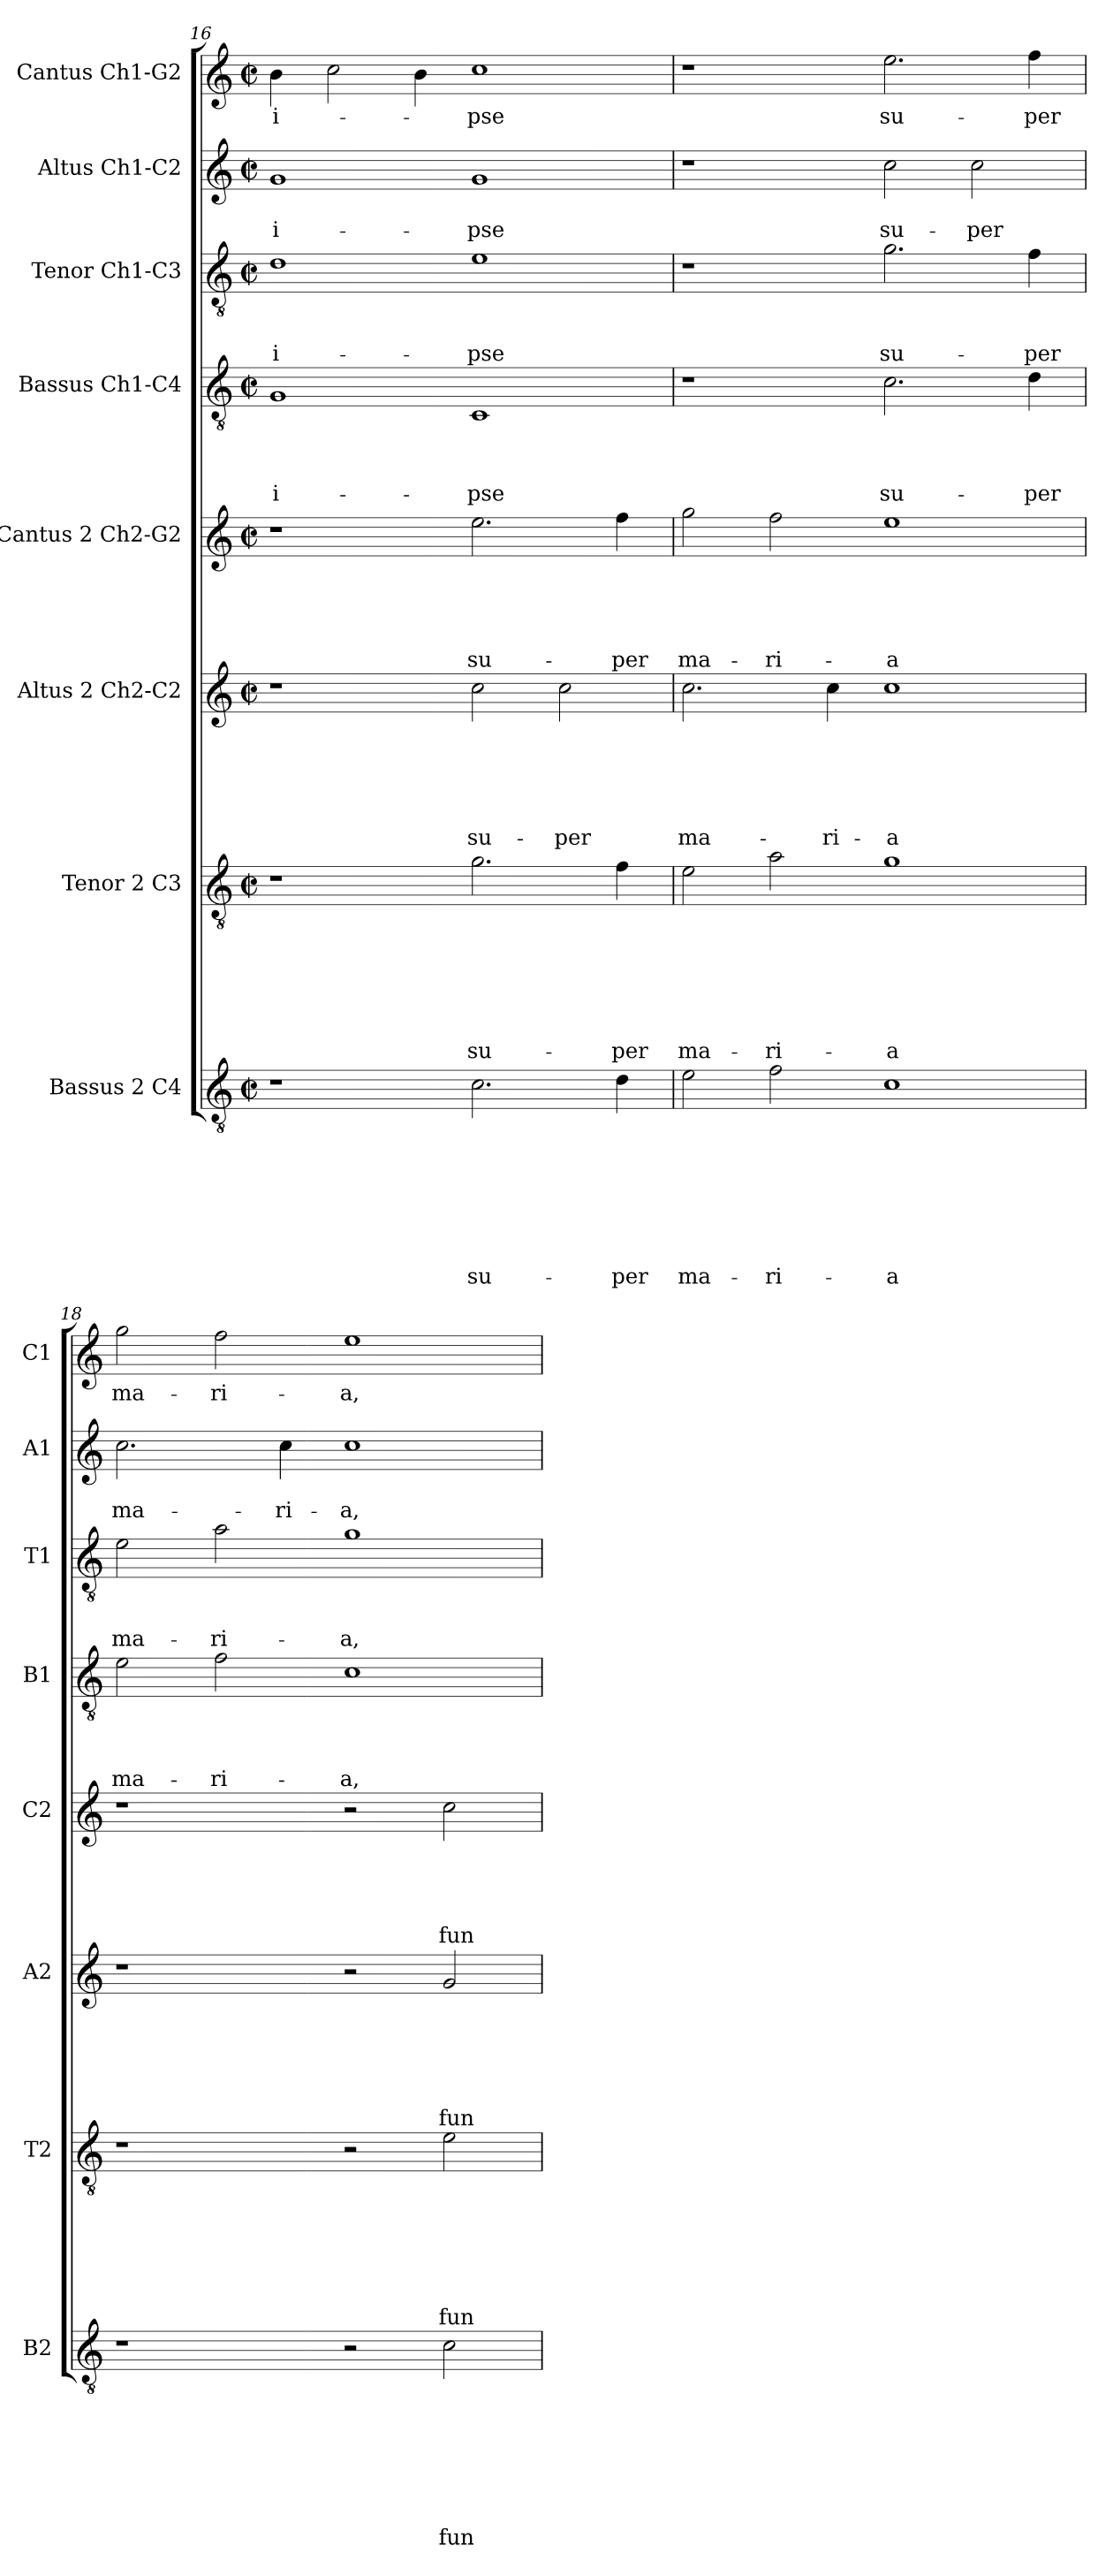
**kern	**text	**text	**text	**text	**text	**text	**text	**text	**kern	**text	**text	**text	**text	**text	**text	**text	**kern	**text	**text	**text	**text	**text	**text	**kern	**text	**text	**text	**text	**text	**kern	**text	**text	**text	**text	**kern	**text	**text	**text	**kern	**text	**text	**kern	**text
*part8	*part8	*part8	*part8	*part8	*part8	*part8	*part8	*part8	*part7	*part7	*part7	*part7	*part7	*part7	*part7	*part7	*part6	*part6	*part6	*part6	*part6	*part6	*part6	*part5	*part5	*part5	*part5	*part5	*part5	*part4	*part4	*part4	*part4	*part4	*part3	*part3	*part3	*part3	*part2	*part2	*part2	*part1	*part1
*staff8	*staff8	*staff8	*staff8	*staff8	*staff8	*staff8	*staff8	*staff8	*staff7	*staff7	*staff7	*staff7	*staff7	*staff7	*staff7	*staff7	*staff6	*staff6	*staff6	*staff6	*staff6	*staff6	*staff6	*staff5	*staff5	*staff5	*staff5	*staff5	*staff5	*staff4	*staff4	*staff4	*staff4	*staff4	*staff3	*staff3	*staff3	*staff3	*staff2	*staff2	*staff2	*staff1	*staff1
*I"Bassus 2 C4	*	*	*	*	*	*	*	*	*I"Tenor 2 C3	*	*	*	*	*	*	*	*I"Altus 2 Ch2-C2	*	*	*	*	*	*	*I"Cantus 2  Ch2-G2	*	*	*	*	*	*I"Bassus  Ch1-C4	*	*	*	*	*I"Tenor Ch1-C3	*	*	*	*I"Altus  Ch1-C2	*	*	*I"Cantus Ch1-G2	*
*I'B2	*	*	*	*	*	*	*	*	*I'T2	*	*	*	*	*	*	*	*I'A2	*	*	*	*	*	*	*I'C2	*	*	*	*	*	*I'B1	*	*	*	*	*I'T1	*	*	*	*I'A1	*	*	*I'C1	*
*clefGv2	*	*	*	*	*	*	*	*	*clefGv2	*	*	*	*	*	*	*	*clefG2	*	*	*	*	*	*	*clefG2	*	*	*	*	*	*clefGv2	*	*	*	*	*clefGv2	*	*	*	*clefG2	*	*	*clefG2	*
*k[]	*	*	*	*	*	*	*	*	*k[]	*	*	*	*	*	*	*	*k[]	*	*	*	*	*	*	*k[]	*	*	*	*	*	*k[]	*	*	*	*	*k[]	*	*	*	*k[]	*	*	*k[]	*
*C:	*	*	*	*	*	*	*	*	*C:	*	*	*	*	*	*	*	*C:	*	*	*	*	*	*	*C:	*	*	*	*	*	*C:	*	*	*	*	*C:	*	*	*	*C:	*	*	*C:	*
*M2/2	*	*	*	*	*	*	*	*	*M2/2	*	*	*	*	*	*	*	*M2/2	*	*	*	*	*	*	*M2/2	*	*	*	*	*	*M2/2	*	*	*	*	*M2/2	*	*	*	*M2/2	*	*	*M2/2	*
*met(c|)	*	*	*	*	*	*	*	*	*met(c|)	*	*	*	*	*	*	*	*met(c|)	*	*	*	*	*	*	*met(c|)	*	*	*	*	*	*met(c|)	*	*	*	*	*met(c|)	*	*	*	*met(c|)	*	*	*met(c|)	*
=16	=16	=16	=16	=16	=16	=16	=16	=16	=16	=16	=16	=16	=16	=16	=16	=16	=16	=16	=16	=16	=16	=16	=16	=16	=16	=16	=16	=16	=16	=16	=16	=16	=16	=16	=16	=16	=16	=16	=16	=16	=16	=16	=16
!	!	!	!	!	!	!	!	!	!	!	!	!	!	!	!	!	!	!	!	!	!	!	!	!	!	!	!	!	!	!	!	!	!	!LO:LY:b	!	!	!	!LO:LY:b	!	!	!LO:LY:b	!	!LO:LY:b
1r	.	.	.	.	.	.	.	.	1r	.	.	.	.	.	.	.	1r	.	.	.	.	.	.	1r	.	.	.	.	.	1G	.	.	.	i-	1d	.	.	i-	1g	.	i-	4b\	i-
.	.	.	.	.	.	.	.	.	.	.	.	.	.	.	.	.	.	.	.	.	.	.	.	.	.	.	.	.	.	.	.	.	.	.	.	.	.	.	.	.	.	2cc\	.
.	.	.	.	.	.	.	.	.	.	.	.	.	.	.	.	.	.	.	.	.	.	.	.	.	.	.	.	.	.	.	.	.	.	.	.	.	.	.	.	.	.	4b\	.
!	!	!	!	!	!	!	!	!LO:LY:b	!	!	!	!	!	!	!	!LO:LY:b	!	!	!	!	!	!	!LO:LY:b	!	!	!	!	!	!LO:LY:b	!	!	!	!	!LO:LY:b	!	!	!	!LO:LY:b	!	!	!LO:LY:b	!	!LO:LY:b
2.c\	.	.	.	.	.	.	.	su-	2.g\	.	.	.	.	.	.	su-	2cc\	.	.	.	.	.	su-	2.ee\	.	.	.	.	su-	1C	.	.	.	-pse	1e	.	.	-pse	1g	.	-pse	1cc	-pse
!	!	!	!	!	!	!	!	!	!	!	!	!	!	!	!	!	!	!	!	!	!	!	!LO:LY:b	!	!	!	!	!	!	!	!	!	!	!	!	!	!	!	!	!	!	!	!
.	.	.	.	.	.	.	.	.	.	.	.	.	.	.	.	.	2cc\	.	.	.	.	.	-per	.	.	.	.	.	.	.	.	.	.	.	.	.	.	.	.	.	.	.	.
!	!	!	!	!	!	!	!	!LO:LY:b	!	!	!	!	!	!	!	!LO:LY:b	!	!	!	!	!	!	!	!	!	!	!	!	!LO:LY:b	!	!	!	!	!	!	!	!	!	!	!	!	!	!
4d\	.	.	.	.	.	.	.	-per	4f\	.	.	.	.	.	.	-per	.	.	.	.	.	.	.	4ff\	.	.	.	.	-per	.	.	.	.	.	.	.	.	.	.	.	.	.	.
!!LO:LB:g=z
=17	=17	=17	=17	=17	=17	=17	=17	=17	=17	=17	=17	=17	=17	=17	=17	=17	=17	=17	=17	=17	=17	=17	=17	=17	=17	=17	=17	=17	=17	=17	=17	=17	=17	=17	=17	=17	=17	=17	=17	=17	=17	=17	=17
!	!	!	!	!	!	!	!	!LO:LY:b	!	!	!	!	!	!	!	!LO:LY:b	!	!	!	!	!	!	!LO:LY:b	!	!	!	!	!	!LO:LY:b	!	!	!	!	!	!	!	!	!	!	!	!	!	!
2e\	.	.	.	.	.	.	.	ma-	2e\	.	.	.	.	.	.	ma-	2.cc\	.	.	.	.	.	ma-	2gg\	.	.	.	.	ma-	1r	.	.	.	.	1r	.	.	.	1r	.	.	1r	.
!	!	!	!	!	!	!	!	!LO:LY:b	!	!	!	!	!	!	!	!LO:LY:b	!	!	!	!	!	!	!	!	!	!	!	!	!LO:LY:b	!	!	!	!	!	!	!	!	!	!	!	!	!	!
2f\	.	.	.	.	.	.	.	-ri-	2a\	.	.	.	.	.	.	-ri-	.	.	.	.	.	.	.	2ff\	.	.	.	.	-ri-	.	.	.	.	.	.	.	.	.	.	.	.	.	.
!	!	!	!	!	!	!	!	!	!	!	!	!	!	!	!	!	!	!	!	!	!	!	!LO:LY:b	!	!	!	!	!	!	!	!	!	!	!	!	!	!	!	!	!	!	!	!
.	.	.	.	.	.	.	.	.	.	.	.	.	.	.	.	.	4cc\	.	.	.	.	.	-ri-	.	.	.	.	.	.	.	.	.	.	.	.	.	.	.	.	.	.	.	.
!	!	!	!	!	!	!	!	!LO:LY:b	!	!	!	!	!	!	!	!LO:LY:b	!	!	!	!	!	!	!LO:LY:b	!	!	!	!	!	!LO:LY:b	!	!	!	!	!LO:LY:b	!	!	!	!LO:LY:b	!	!	!LO:LY:b	!	!LO:LY:b
1c	.	.	.	.	.	.	.	-a	1g	.	.	.	.	.	.	-a	1cc	.	.	.	.	.	-a	1ee	.	.	.	.	-a	2.c\	.	.	.	su-	2.g\	.	.	su-	2cc\	.	su-	2.ee\	su-
!	!	!	!	!	!	!	!	!	!	!	!	!	!	!	!	!	!	!	!	!	!	!	!	!	!	!	!	!	!	!	!	!	!	!	!	!	!	!	!	!	!LO:LY:b	!	!
.	.	.	.	.	.	.	.	.	.	.	.	.	.	.	.	.	.	.	.	.	.	.	.	.	.	.	.	.	.	.	.	.	.	.	.	.	.	.	2cc\	.	-per	.	.
!	!	!	!	!	!	!	!	!	!	!	!	!	!	!	!	!	!	!	!	!	!	!	!	!	!	!	!	!	!	!	!	!	!	!LO:LY:b	!	!	!	!LO:LY:b	!	!	!	!	!LO:LY:b
.	.	.	.	.	.	.	.	.	.	.	.	.	.	.	.	.	.	.	.	.	.	.	.	.	.	.	.	.	.	4d\	.	.	.	-per	4f\	.	.	-per	.	.	.	4ff\	-per
=18	=18	=18	=18	=18	=18	=18	=18	=18	=18	=18	=18	=18	=18	=18	=18	=18	=18	=18	=18	=18	=18	=18	=18	=18	=18	=18	=18	=18	=18	=18	=18	=18	=18	=18	=18	=18	=18	=18	=18	=18	=18	=18	=18
!	!	!	!	!	!	!	!	!	!	!	!	!	!	!	!	!	!	!	!	!	!	!	!	!	!	!	!	!	!	!	!	!	!	!LO:LY:b	!	!	!	!LO:LY:b	!	!	!LO:LY:b	!	!LO:LY:b
1r	.	.	.	.	.	.	.	.	1r	.	.	.	.	.	.	.	1r	.	.	.	.	.	.	1r	.	.	.	.	.	2e\	.	.	.	ma-	2e\	.	.	ma-	2.cc\	.	ma-	2gg\	ma-
!	!	!	!	!	!	!	!	!	!	!	!	!	!	!	!	!	!	!	!	!	!	!	!	!	!	!	!	!	!	!	!	!	!	!LO:LY:b	!	!	!	!LO:LY:b	!	!	!	!	!LO:LY:b
.	.	.	.	.	.	.	.	.	.	.	.	.	.	.	.	.	.	.	.	.	.	.	.	.	.	.	.	.	.	2f\	.	.	.	-ri-	2a\	.	.	-ri-	.	.	.	2ff\	-ri-
!	!	!	!	!	!	!	!	!	!	!	!	!	!	!	!	!	!	!	!	!	!	!	!	!	!	!	!	!	!	!	!	!	!	!	!	!	!	!	!	!	!LO:LY:b	!	!
.	.	.	.	.	.	.	.	.	.	.	.	.	.	.	.	.	.	.	.	.	.	.	.	.	.	.	.	.	.	.	.	.	.	.	.	.	.	.	4cc\	.	-ri-	.	.
!	!	!	!	!	!	!	!	!	!	!	!	!	!	!	!	!	!	!	!	!	!	!	!	!	!	!	!	!	!	!	!	!	!	!LO:LY:b	!	!	!	!LO:LY:b	!	!	!LO:LY:b	!	!LO:LY:b
2r	.	.	.	.	.	.	.	.	2r	.	.	.	.	.	.	.	2r	.	.	.	.	.	.	2r	.	.	.	.	.	1c	.	.	.	-a,	1g	.	.	-a,	1cc	.	-a,	1ee	-a,
!	!	!	!	!	!	!	!	!LO:LY:b	!	!	!	!	!	!	!	!LO:LY:b	!	!	!	!	!	!	!LO:LY:b	!	!	!	!	!	!LO:LY:b	!	!	!	!	!	!	!	!	!	!	!	!	!	!
2c\	.	.	.	.	.	.	.	fun-	2e\	.	.	.	.	.	.	fun-	2g/	.	.	.	.	.	fun-	2cc\	.	.	.	.	fun-	.	.	.	.	.	.	.	.	.	.	.	.	.	.
=	=	=	=	=	=	=	=	=	=	=	=	=	=	=	=	=	=	=	=	=	=	=	=	=	=	=	=	=	=	=	=	=	=	=	=	=	=	=	=	=	=	=	=
*-	*-	*-	*-	*-	*-	*-	*-	*-	*-	*-	*-	*-	*-	*-	*-	*-	*-	*-	*-	*-	*-	*-	*-	*-	*-	*-	*-	*-	*-	*-	*-	*-	*-	*-	*-	*-	*-	*-	*-	*-	*-	*-	*-
